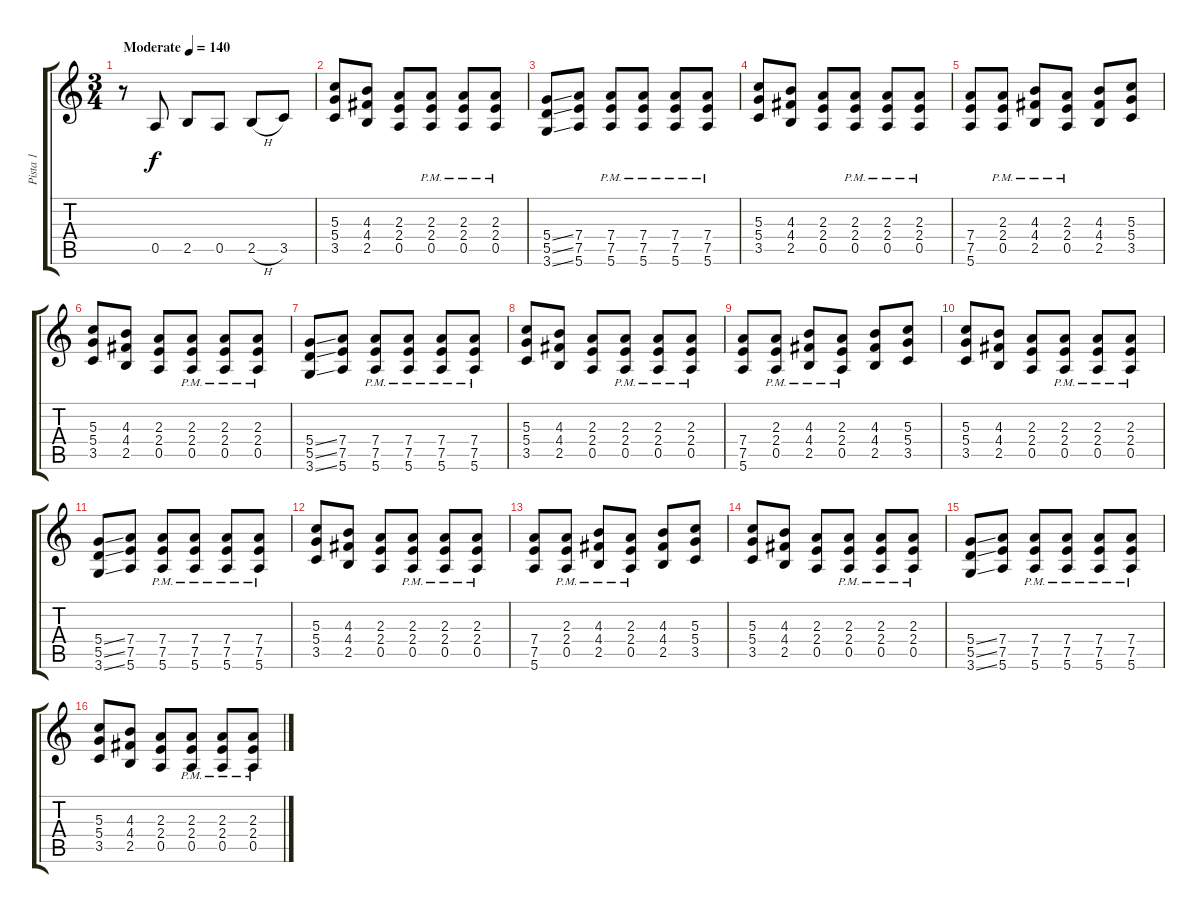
\track ("Pista 1" "Pista 1") {instrument distortionguitar}
\staff {score tabs}
\tuning (E4 B3 G3 D3 A2 E2) {hide}
\ts (3 4)
\tempo (140 "Moderate")
\clef g2
\ks c
r.8{dy f instrument distortionguitar} 0.5.8 2.5.8 0.5.8 2.5{h}.8 3.5.8 |
(5.3 5.4 3.5).8 (4.3 4.4 2.5).8 (2.3 2.4 0.5).8 (2.3{pm} 2.4{pm} 0.5{pm}).8 (2.3{pm} 2.4{pm} 0.5{pm}).8 (2.3{pm} 2.4{pm} 0.5{pm}).8 |
(5.4{ss} 5.5{ss} 3.6{ss}).8 (7.4 7.5 5.6).8 (7.4{pm} 7.5{pm} 5.6{pm}).8 (7.4{pm} 7.5{pm} 5.6{pm}).8 (7.4{pm} 7.5{pm} 5.6{pm}).8 (7.4{pm} 7.5{pm} 5.6{pm}).8 |
(5.3 5.4 3.5).8 (4.3 4.4 2.5).8 (2.3 2.4 0.5).8 (2.3{pm} 2.4{pm} 0.5{pm}).8 (2.3{pm} 2.4{pm} 0.5{pm}).8 (2.3{pm} 2.4{pm} 0.5{pm}).8 |
(7.4 7.5 5.6).8 (2.3{pm} 2.4{pm} 0.5{pm}).8 (4.3{pm} 4.4{pm} 2.5{pm}).8 (2.3{pm} 2.4{pm} 0.5{pm}).8 (4.3 4.4 2.5).8 (5.3 5.4 3.5).8 |
(5.3 5.4 3.5).8 (4.3 4.4 2.5).8 (2.3 2.4 0.5).8 (2.3{pm} 2.4{pm} 0.5{pm}).8 (2.3{pm} 2.4{pm} 0.5{pm}).8 (2.3{pm} 2.4{pm} 0.5{pm}).8 |
(5.4{ss} 5.5{ss} 3.6{ss}).8 (7.4 7.5 5.6).8 (7.4{pm} 7.5{pm} 5.6{pm}).8 (7.4{pm} 7.5{pm} 5.6{pm}).8 (7.4{pm} 7.5{pm} 5.6{pm}).8 (7.4{pm} 7.5{pm} 5.6{pm}).8 |
(5.3 5.4 3.5).8 (4.3 4.4 2.5).8 (2.3 2.4 0.5).8 (2.3{pm} 2.4{pm} 0.5{pm}).8 (2.3{pm} 2.4{pm} 0.5{pm}).8 (2.3{pm} 2.4{pm} 0.5{pm}).8 |
(7.4 7.5 5.6).8 (2.3{pm} 2.4{pm} 0.5{pm}).8 (4.3{pm} 4.4{pm} 2.5{pm}).8 (2.3{pm} 2.4{pm} 0.5{pm}).8 (4.3 4.4 2.5).8 (5.3 5.4 3.5).8 |
(5.3 5.4 3.5).8 (4.3 4.4 2.5).8 (2.3 2.4 0.5).8 (2.3{pm} 2.4{pm} 0.5{pm}).8 (2.3{pm} 2.4{pm} 0.5{pm}).8 (2.3{pm} 2.4{pm} 0.5{pm}).8 |
(5.4{ss} 5.5{ss} 3.6{ss}).8 (7.4 7.5 5.6).8 (7.4{pm} 7.5{pm} 5.6{pm}).8 (7.4{pm} 7.5{pm} 5.6{pm}).8 (7.4{pm} 7.5{pm} 5.6{pm}).8 (7.4{pm} 7.5{pm} 5.6{pm}).8 |
(5.3 5.4 3.5).8 (4.3 4.4 2.5).8 (2.3 2.4 0.5).8 (2.3{pm} 2.4{pm} 0.5{pm}).8 (2.3{pm} 2.4{pm} 0.5{pm}).8 (2.3{pm} 2.4{pm} 0.5{pm}).8 |
(7.4 7.5 5.6).8 (2.3{pm} 2.4{pm} 0.5{pm}).8 (4.3{pm} 4.4{pm} 2.5{pm}).8 (2.3{pm} 2.4{pm} 0.5{pm}).8 (4.3 4.4 2.5).8 (5.3 5.4 3.5).8 |
(5.3 5.4 3.5).8 (4.3 4.4 2.5).8 (2.3 2.4 0.5).8 (2.3{pm} 2.4{pm} 0.5{pm}).8 (2.3{pm} 2.4{pm} 0.5{pm}).8 (2.3{pm} 2.4{pm} 0.5{pm}).8 |
(5.4{ss} 5.5{ss} 3.6{ss}).8 (7.4 7.5 5.6).8 (7.4{pm} 7.5{pm} 5.6{pm}).8 (7.4{pm} 7.5{pm} 5.6{pm}).8 (7.4{pm} 7.5{pm} 5.6{pm}).8 (7.4{pm} 7.5{pm} 5.6{pm}).8 |
(5.3 5.4 3.5).8 (4.3 4.4 2.5).8 (2.3 2.4 0.5).8 (2.3{pm} 2.4{pm} 0.5{pm}).8 (2.3{pm} 2.4{pm} 0.5{pm}).8 (2.3{pm} 2.4{pm} 0.5{pm}).8
